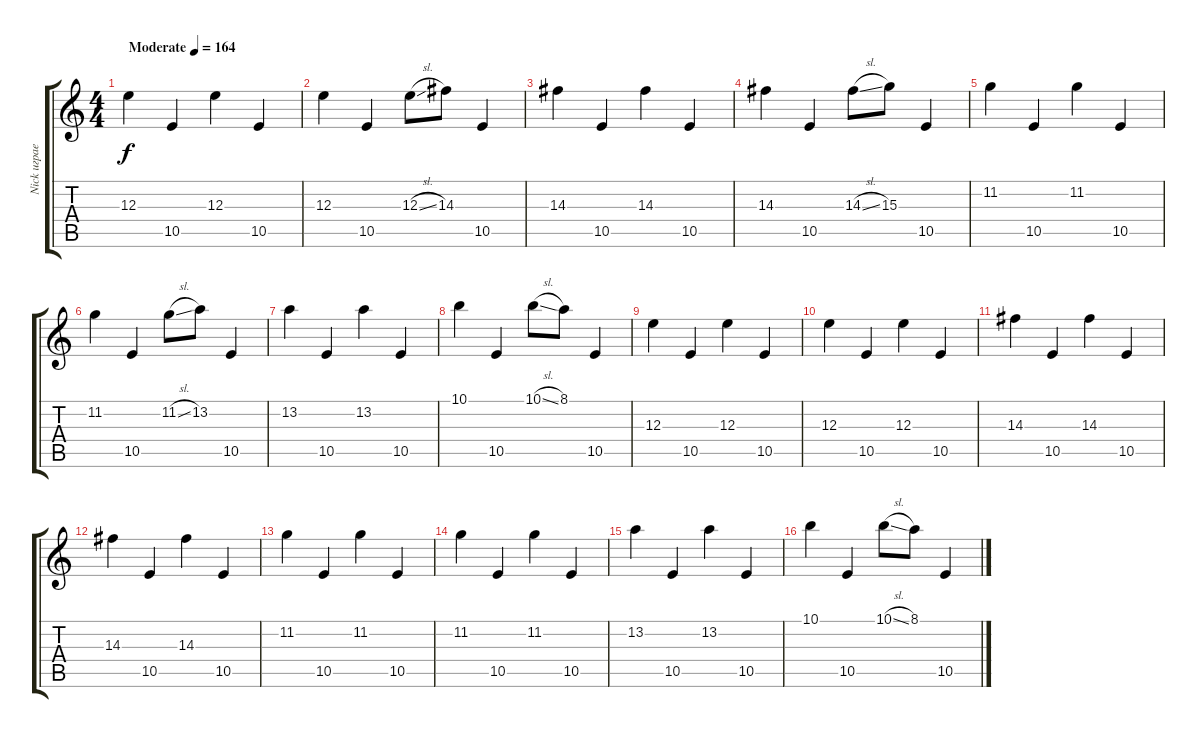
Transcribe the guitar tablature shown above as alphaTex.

\track ("Nick играет в дроп Си" "Nick играе") {mute instrument electricguitarjazz}
\staff {score tabs}
\tuning (Db4 Ab3 E3 B2 Gb2 B1) {hide}
\ts (4 4)
\tempo (164 "Moderate")
\clef g2
\ks c
12.3.4{dy f instrument electricguitarjazz} 10.5.4 12.3.4 10.5.4 |
12.3.4 10.5.4 12.3{sl}.8 14.3.8 10.5.4 |
14.3.4 10.5.4 14.3.4 10.5.4 |
14.3.4 10.5.4 14.3{sl}.8 15.3.8 10.5.4 |
11.2.4 10.5.4 11.2.4 10.5.4 |
11.2.4 10.5.4 11.2{sl}.8 13.2.8 10.5.4 |
13.2.4 10.5.4 13.2.4 10.5.4 |
10.1.4 10.5.4 10.1{sl}.8 8.1.8 10.5.4 |
12.3.4 10.5.4 12.3.4 10.5.4 |
12.3.4 10.5.4 12.3.4 10.5.4 |
14.3.4 10.5.4 14.3.4 10.5.4 |
14.3.4 10.5.4 14.3.4 10.5.4 |
11.2.4 10.5.4 11.2.4 10.5.4 |
11.2.4 10.5.4 11.2.4 10.5.4 |
13.2.4 10.5.4 13.2.4 10.5.4 |
10.1.4 10.5.4 10.1{sl}.8 8.1.8 10.5.4
